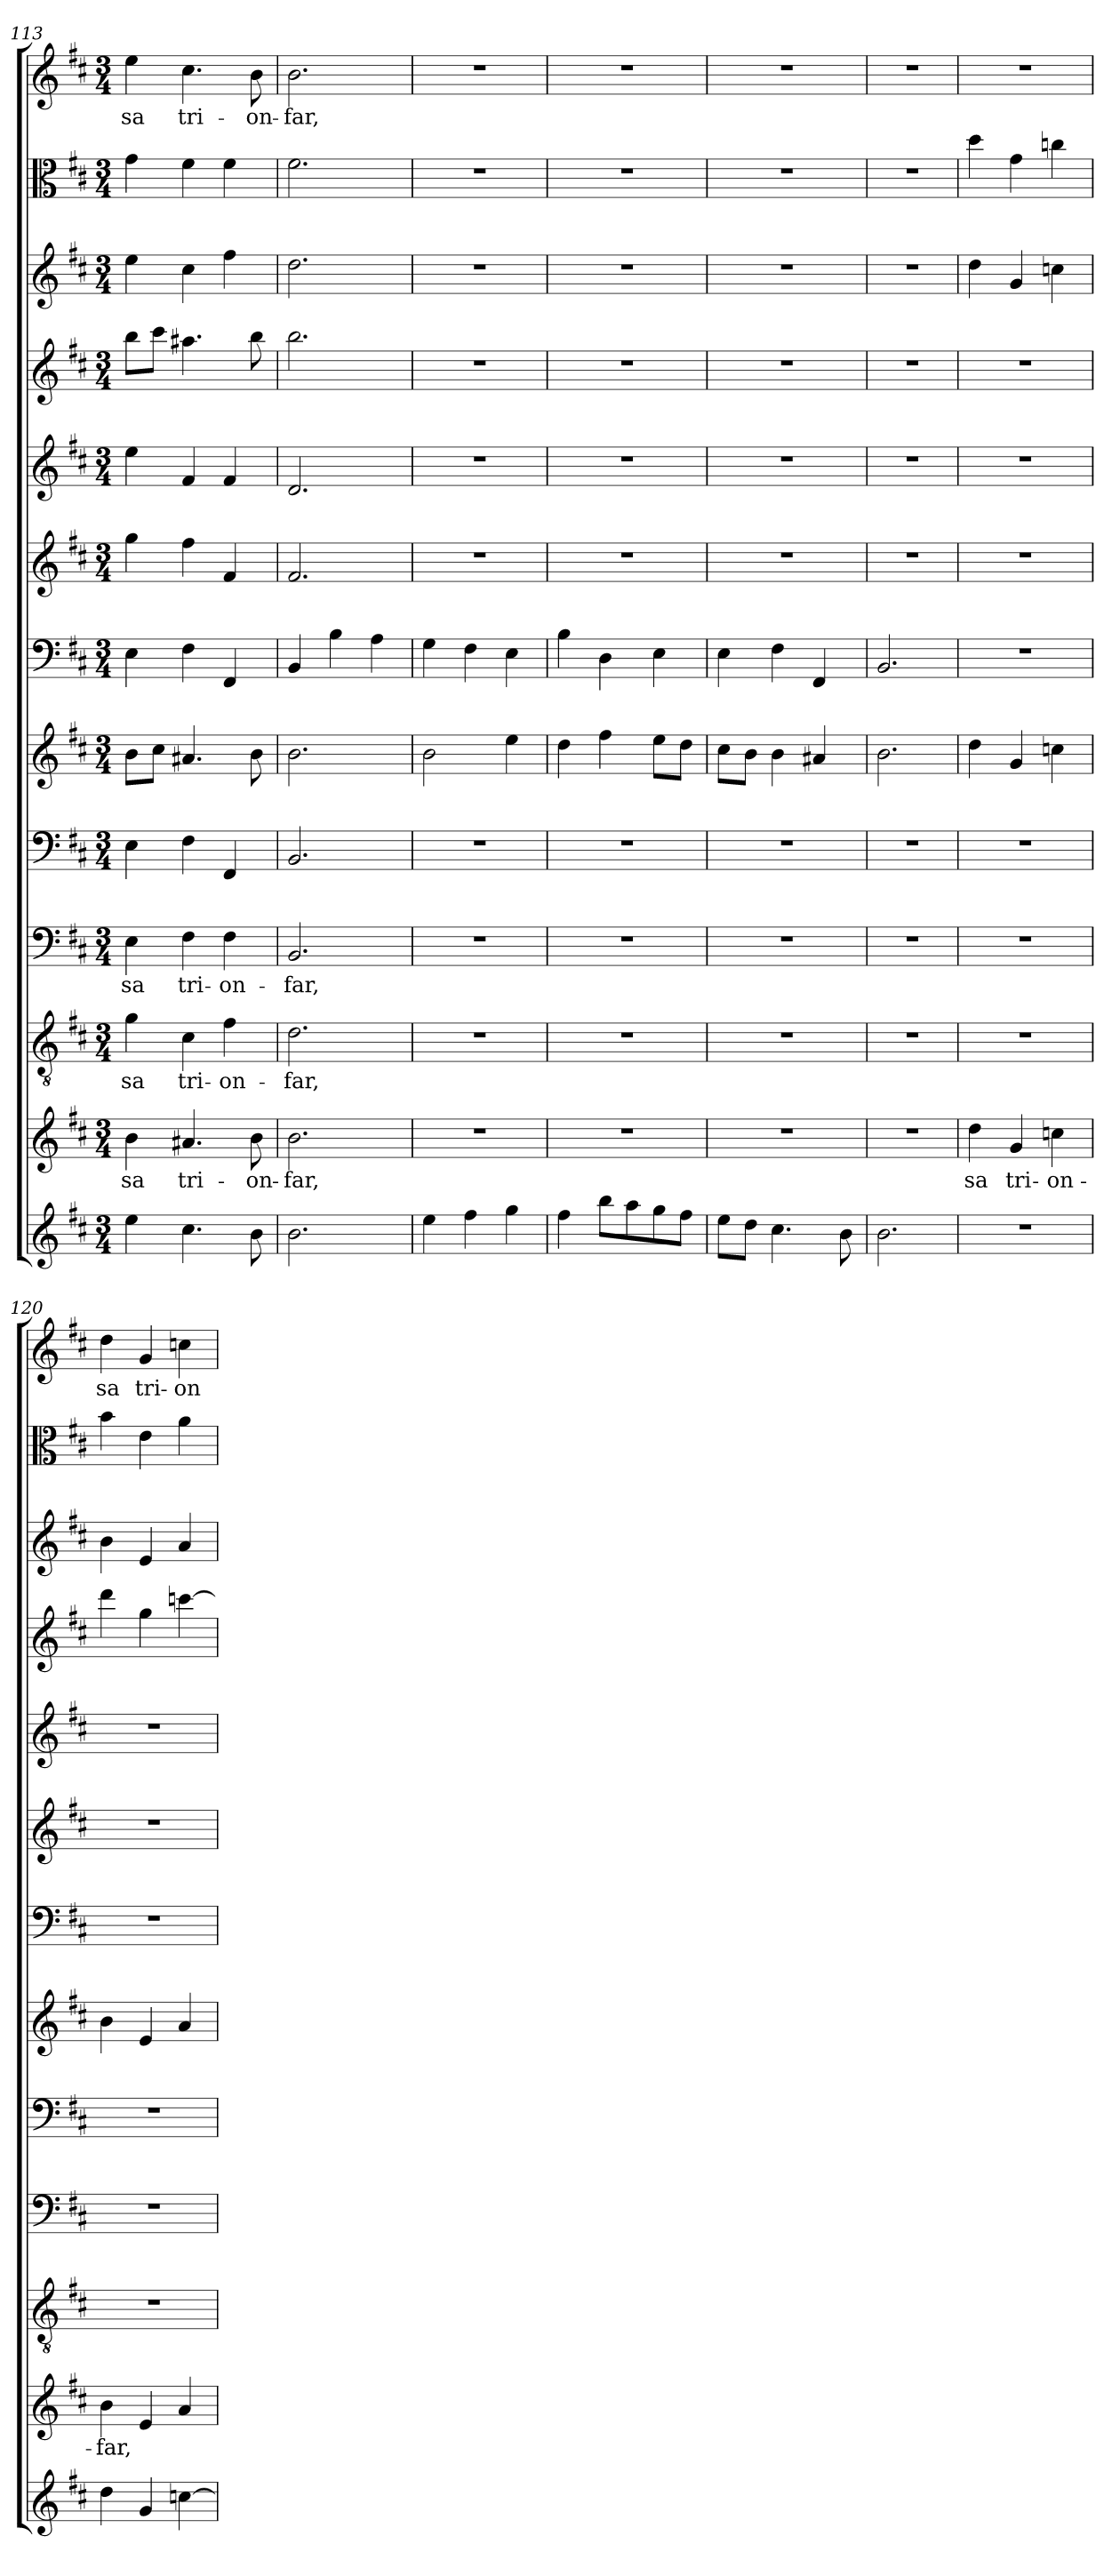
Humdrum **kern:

**kern	**kern	**text	**kern	**text	**kern	**text	**kern	**kern	**kern	**kern	**kern	**kern	**kern	**kern	**kern	**text
*part13	*part12	*part12	*part11	*part11	*part10	*part10	*part9	*part8	*part7	*part6	*part5	*part4	*part3	*part2	*part1	*part1
*staff13	*staff12	*staff12	*staff11	*staff11	*staff10	*staff10	*staff9	*staff8	*staff7	*staff6	*staff5	*staff4	*staff3	*staff2	*staff1	*staff1
*clefG2	*clefG2	*	*clefGv2	*	*clefF4	*	*clefF4	*clefG2	*clefF4	*clefG2	*clefG2	*clefG2	*clefG2	*clefC3	*clefG2	*
*k[f#c#]	*k[f#c#]	*	*k[f#c#]	*	*k[f#c#]	*	*k[f#c#]	*k[f#c#]	*k[f#c#]	*k[f#c#]	*k[f#c#]	*k[f#c#]	*k[f#c#]	*k[f#c#]	*k[f#c#]	*
*D:	*D:	*	*D:	*	*D:	*	*D:	*D:	*D:	*D:	*D:	*D:	*D:	*D:	*D:	*
*M3/4	*M3/4	*	*M3/4	*	*M3/4	*	*M3/4	*M3/4	*M3/4	*M3/4	*M3/4	*M3/4	*M3/4	*M3/4	*M3/4	*
=113	=113	=113	=113	=113	=113	=113	=113	=113	=113	=113	=113	=113	=113	=113	=113	=113
4ee\	4b\	sa	4g\	sa	4E\	sa	4E\	8b\L	4E\	4gg\	4ee\	8bb\L	4ee\	4g\	4ee\	sa
.	.	.	.	.	.	.	.	8cc#\J	.	.	.	8ccc#\J	.	.	.	.
4.cc#\	4.a#X/	tri-	4c#\	tri-	4F#\	tri-	4F#\	4.a#X/	4F#\	4ff#\	4f#/	4.aa#X\	4cc#\	4f#\	4.cc#\	tri-
.	.	.	4f#\	-on-	4F#\	-on-	4FF#/	.	4FF#/	4f#/	4f#/	.	4ff#\	4f#\	.	.
8b\	8b\	-on-	.	.	.	.	.	8b\	.	.	.	8bb\	.	.	8b\	-on-
=114	=114	=114	=114	=114	=114	=114	=114	=114	=114	=114	=114	=114	=114	=114	=114	=114
2.b\	2.b\	-far,	2.d\	-far,	2.BB/	-far,	2.BB/	2.b\	4BB/	2.f#/	2.d/	2.bb\	2.dd\	2.f#\	2.b\	-far,
.	.	.	.	.	.	.	.	.	4B\	.	.	.	.	.	.	.
.	.	.	.	.	.	.	.	.	4A\	.	.	.	.	.	.	.
=115	=115	=115	=115	=115	=115	=115	=115	=115	=115	=115	=115	=115	=115	=115	=115	=115
4ee\	2.r	.	2.r	.	2.r	.	2.r	2b\	4G\	2.r	2.r	2.r	2.r	2.r	2.r	.
4ff#\	.	.	.	.	.	.	.	.	4F#\	.	.	.	.	.	.	.
4gg\	.	.	.	.	.	.	.	4ee\	4E\	.	.	.	.	.	.	.
=116	=116	=116	=116	=116	=116	=116	=116	=116	=116	=116	=116	=116	=116	=116	=116	=116
4ff#\	2.r	.	2.r	.	2.r	.	2.r	4dd\	4B\	2.r	2.r	2.r	2.r	2.r	2.r	.
8bb\L	.	.	.	.	.	.	.	4ff#\	4D\	.	.	.	.	.	.	.
8aa\	.	.	.	.	.	.	.	.	.	.	.	.	.	.	.	.
8gg\	.	.	.	.	.	.	.	8ee\L	4E\	.	.	.	.	.	.	.
8ff#\J	.	.	.	.	.	.	.	8dd\J	.	.	.	.	.	.	.	.
=117	=117	=117	=117	=117	=117	=117	=117	=117	=117	=117	=117	=117	=117	=117	=117	=117
8ee\L	2.r	.	2.r	.	2.r	.	2.r	8cc#\L	4E\	2.r	2.r	2.r	2.r	2.r	2.r	.
8dd\J	.	.	.	.	.	.	.	8b\J	.	.	.	.	.	.	.	.
4.cc#\	.	.	.	.	.	.	.	4b\	4F#\	.	.	.	.	.	.	.
.	.	.	.	.	.	.	.	4a#X/	4FF#/	.	.	.	.	.	.	.
8b\	.	.	.	.	.	.	.	.	.	.	.	.	.	.	.	.
=118	=118	=118	=118	=118	=118	=118	=118	=118	=118	=118	=118	=118	=118	=118	=118	=118
2.b\	2.r	.	2.r	.	2.r	.	2.r	2.b\	2.BB/	2.r	2.r	2.r	2.r	2.r	2.r	.
=119	=119	=119	=119	=119	=119	=119	=119	=119	=119	=119	=119	=119	=119	=119	=119	=119
2.r	4dd\	sa	2.r	.	2.r	.	2.r	4dd\	2.r	2.r	2.r	2.r	4dd\	4dd\	2.r	.
.	4g/	tri-	.	.	.	.	.	4g/	.	.	.	.	4g/	4g\	.	.
.	4ccn\	-on-	.	.	.	.	.	4ccn\	.	.	.	.	4ccn\	4ccn\	.	.
=120	=120	=120	=120	=120	=120	=120	=120	=120	=120	=120	=120	=120	=120	=120	=120	=120
4dd\	4b\	-far,	2.r	.	2.r	.	2.r	4b\	2.r	2.r	2.r	4ddd\	4b\	4b\	4dd\	sa
4g/	4e/	.	.	.	.	.	.	4e/	.	.	.	4gg\	4e/	4e\	4g/	tri-
[4ccn\	4a/	.	.	.	.	.	.	4a/	.	.	.	[4cccn\	4a/	4a\	4ccn\	-on-
=	=	=	=	=	=	=	=	=	=	=	=	=	=	=	=	=
*-	*-	*-	*-	*-	*-	*-	*-	*-	*-	*-	*-	*-	*-	*-	*-	*-
